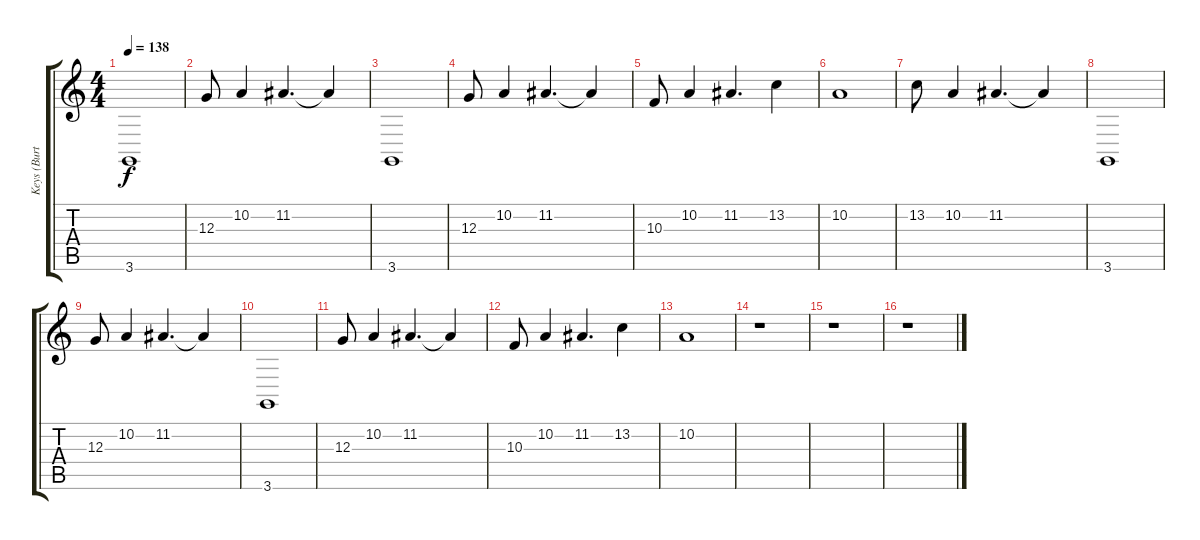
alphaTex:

\track ("Keys (Burton)" "Keys (Burt") {instrument fx1rain}
\staff {score tabs}
\tuning (E4 B3 G3 D3 A2 E2) {hide}
\ts (4 4)
\tempo 138
\clef g2
\ks c
3.6.1{dy f} |
12.3.8 10.2.4 11.2.4{d} 11.2{t}.4 |
3.6.1 |
12.3.8 10.2.4 11.2.4{d} 11.2{t}.4 |
10.3.8 10.2.4 11.2.4{d} 13.2.4 |
10.2.1 |
13.2.8 10.2.4 11.2.4{d} 11.2{t}.4 |
3.6.1 |
12.3.8 10.2.4 11.2.4{d} 11.2{t}.4 |
3.6.1 |
12.3.8 10.2.4 11.2.4{d} 11.2{t}.4 |
10.3.8 10.2.4 11.2.4{d} 13.2.4 |
10.2.1 |
r.1 |
r.1 |
r.1
